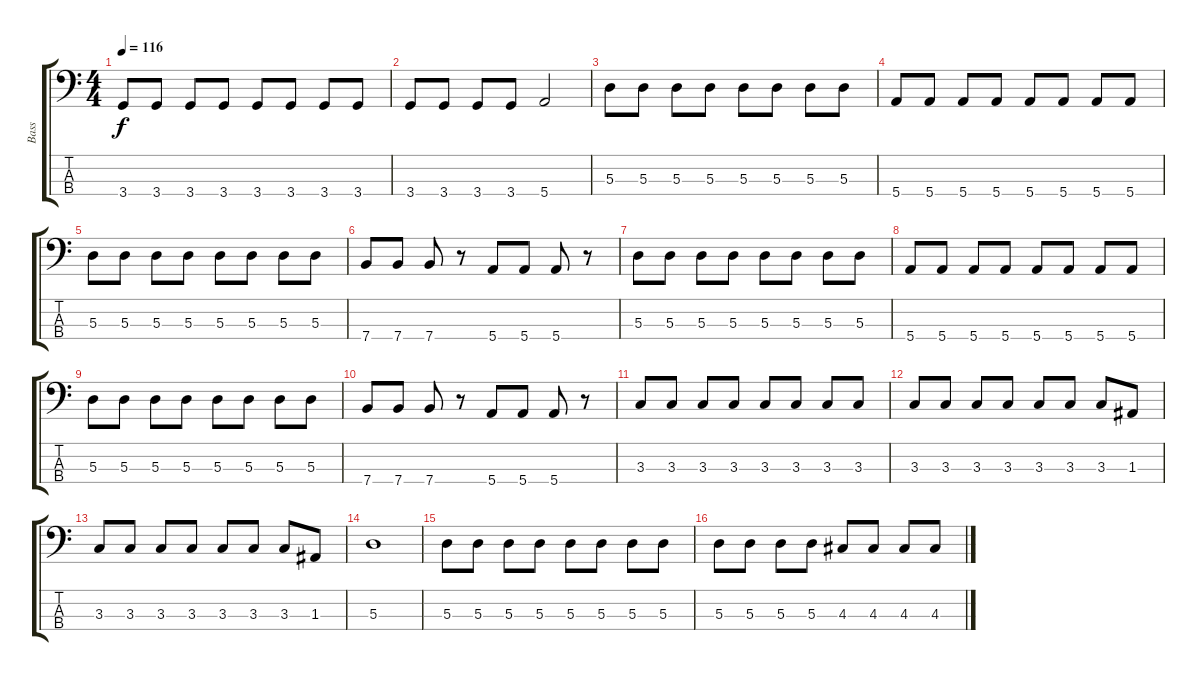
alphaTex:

\track ("Bass" "Bass") {instrument electricbasspick}
\staff {score tabs}
\tuning (G2 D2 A1 E1) {hide}
\ts (4 4)
\tempo 116
\clef f4
\ks c
3.4.8{dy f} 3.4.8 3.4.8 3.4.8 3.4.8 3.4.8 3.4.8 3.4.8 |
3.4.8 3.4.8 3.4.8 3.4.8 5.4.2 |
5.3.8 5.3.8 5.3.8 5.3.8 5.3.8 5.3.8 5.3.8 5.3.8 |
5.4.8 5.4.8 5.4.8 5.4.8 5.4.8 5.4.8 5.4.8 5.4.8 |
5.3.8 5.3.8 5.3.8 5.3.8 5.3.8 5.3.8 5.3.8 5.3.8 |
7.4.8 7.4.8 7.4.8 r.8 5.4.8 5.4.8 5.4.8 r.8 |
5.3.8 5.3.8 5.3.8 5.3.8 5.3.8 5.3.8 5.3.8 5.3.8 |
5.4.8 5.4.8 5.4.8 5.4.8 5.4.8 5.4.8 5.4.8 5.4.8 |
5.3.8 5.3.8 5.3.8 5.3.8 5.3.8 5.3.8 5.3.8 5.3.8 |
7.4.8 7.4.8 7.4.8 r.8 5.4.8 5.4.8 5.4.8 r.8 |
3.3.8 3.3.8 3.3.8 3.3.8 3.3.8 3.3.8 3.3.8 3.3.8 |
3.3.8 3.3.8 3.3.8 3.3.8 3.3.8 3.3.8 3.3.8 1.3.8 |
3.3.8 3.3.8 3.3.8 3.3.8 3.3.8 3.3.8 3.3.8 1.3.8 |
5.3.1 |
5.3.8 5.3.8 5.3.8 5.3.8 5.3.8 5.3.8 5.3.8 5.3.8 |
5.3.8 5.3.8 5.3.8 5.3.8 4.3.8 4.3.8 4.3.8 4.3.8
